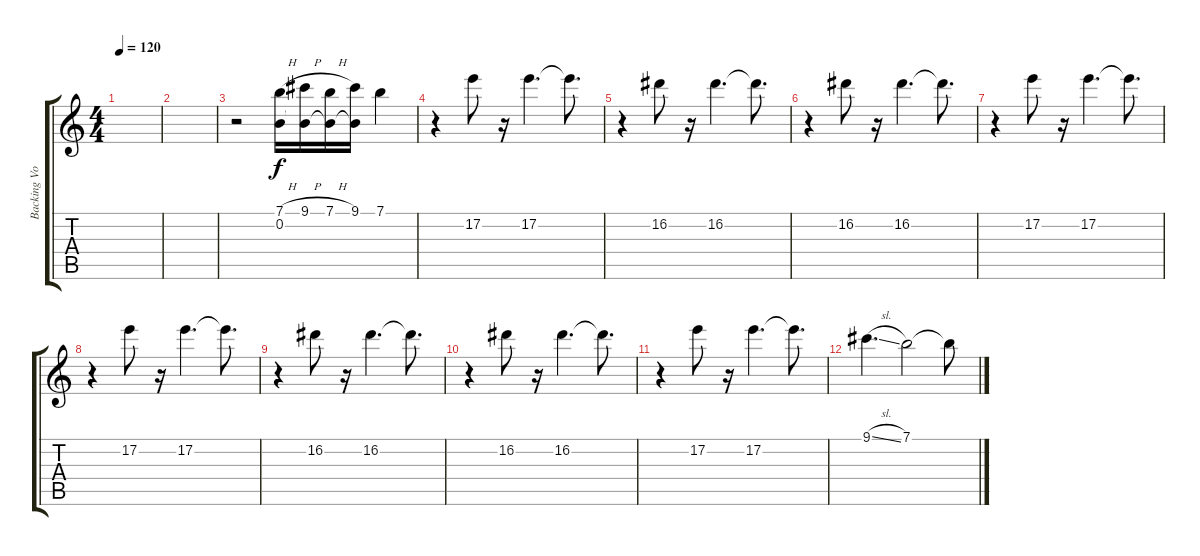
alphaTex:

\track ("Backing Vocals" "Backing Vo") {instrument acousticguitarnylon}
\staff {score tabs}
\tuning (E4 B3 G3 D3 A2 E2) {hide}
\ts (4 4)
\tempo 120
\clef g2
\ks c
|
|
r.2 (7.1{h} 0.2).16 (9.1{h} 0.2{t}).16 (7.1{h} 0.2{t}).16 (9.1 0.2{t}).16 7.1.4 |
r.4 17.2.8 r.16 17.2.4{d} 17.2{t}.8{d} |
r.4 16.2.8 r.16 16.2.4{d} 16.2{t}.8{d} |
r.4 16.2.8 r.16 16.2.4{d} 16.2{t}.8{d} |
r.4 17.2.8 r.16 17.2.4{d} 17.2{t}.8{d} |
r.4 17.2.8 r.16 17.2.4{d} 17.2{t}.8{d} |
r.4 16.2.8 r.16 16.2.4{d} 16.2{t}.8{d} |
r.4 16.2.8 r.16 16.2.4{d} 16.2{t}.8{d} |
r.4 17.2.8 r.16 17.2.4{d} 17.2{t}.8{d} |
9.1{sl}.4{d} 7.1.2 7.1{t}.8
